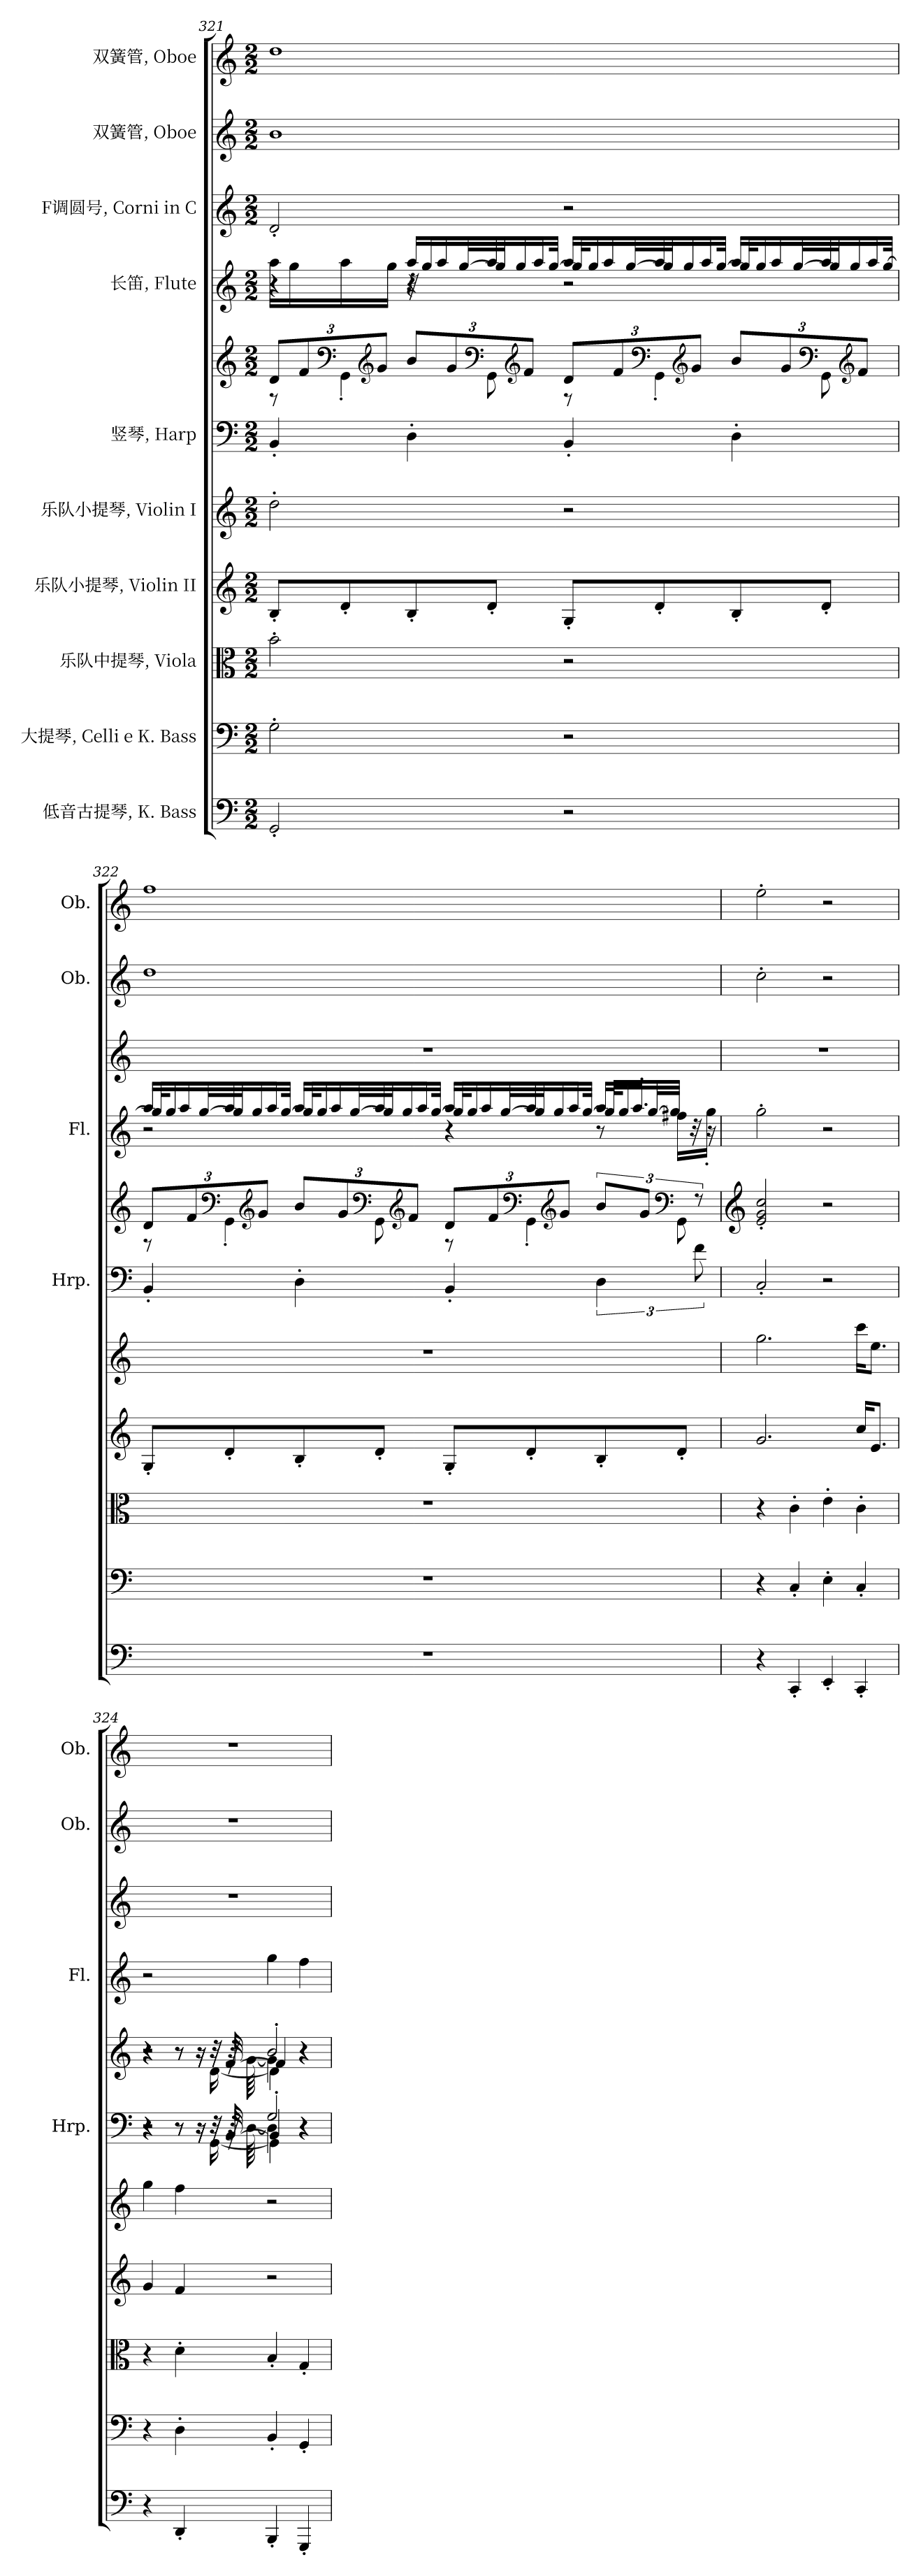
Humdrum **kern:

**kern	**kern	**kern	**kern	**kern	**kern	**kern	**kern	**kern	**kern	**kern
*part10	*part9	*part8	*part7	*part6	*part5	*part5	*part4	*part3	*part2	*part1
*staff11	*staff10	*staff9	*staff8	*staff7	*staff6	*staff5	*staff4	*staff3	*staff2	*staff1
*I"低音古提琴, K. Bass	*I"大提琴, Celli e K. Bass	*I"乐队中提琴, Viola	*I"乐队小提琴, Violin II	*I"乐队小提琴, Violin I	*I"竖琴, Harp	*	*I"长笛, Flute	*I"F调圆号, Corni in C	*I"双簧管, Oboe	*I"双簧管, Oboe
*	*	*	*	*	*I'Hrp.	*	*I'Fl.	*	*I'Ob.	*I'Ob.
!!LO:PB:g=z
*clefF4	*clefF4	*clefC3	*clefG2	*clefG2	*clefF4	*clefG2	*clefG2	*clefG2	*clefG2	*clefG2
*	*	*	*	*	*	*	*	*ITrd4c7	*	*
*k[]	*k[]	*k[]	*k[]	*k[]	*k[]	*k[]	*k[]	*k[b-]	*k[]	*k[]
*M2/2	*M2/2	*M2/2	*M2/2	*M2/2	*M2/2	*M2/2	*M2/2	*M2/2	*M2/2	*M2/2
*	*	*	*	*	*	*Xbrackettup	*	*	*	*
=321	=321	=321	=321	=321	=321	=321	=321	=321	=321	=321
*	*	*	*	*	*	*^	*^	*	*	*
*	*	*	*	*	*	*	*	*	*^	*	*	*
2GG'/	2G'\	2b'\	8B'/L	2dd'\	4BB'/	12d/L	8r	4r	16aa\LL	4r	2G'/	1b	1dd
.	.	.	.	.	.	.	.	.	16gg\	.	.	.	.
.	.	.	.	.	.	12f/	.	.	.	.	.	.	.
*	*	*	*	*	*	*clefF4	*	*	*	*	*	*	*
.	.	.	8d'/	.	.	.	4GG'\	.	16aa\	.	.	.	.
*	*	*	*	*	*	*clefG2	*	*	*	*	*	*	*
.	.	.	.	.	.	12g/J	.	.	.	.	.	.	.
.	.	.	.	.	.	.	.	.	16gg\JJ	.	.	.	.
.	.	.	8B'/	.	4D'\	12b/L	.	16aa/LL	4r	32r	.	.	.
.	.	.	.	.	.	.	.	.	.	16gg/LL	.	.	.
.	.	.	.	.	.	.	.	16aa/	.	.	.	.	.
.	.	.	.	.	.	12g/	.	.	.	.	.	.	.
.	.	.	.	.	.	.	.	.	.	[32gg/L	.	.	.
*	*	*	*	*	*	*clefF4	*	*	*	*	*	*	*
.	.	.	8d'/J	.	.	.	8GG\	16aa/	.	32gg/J]	.	.	.
.	.	.	.	.	.	.	.	.	.	16gg/	.	.	.
*	*	*	*	*	*	*clefG2	*	*	*	*	*	*	*
.	.	.	.	.	.	12f/J	.	.	.	.	.	.	.
.	.	.	.	.	.	.	.	16aa/JJ	.	.	.	.	.
.	.	.	.	.	.	.	.	.	.	[32gg/JJk	.	.	.
2r	2r	2r	8G'/L	2r	4BB'/	12d/L	8r	16aa/LL	2r	32gg/KLL]	2r	.	.
.	.	.	.	.	.	.	.	.	.	16gg/	.	.	.
.	.	.	.	.	.	.	.	16aa/	.	.	.	.	.
.	.	.	.	.	.	12f/	.	.	.	.	.	.	.
.	.	.	.	.	.	.	.	.	.	[32gg/L	.	.	.
*	*	*	*	*	*	*clefF4	*	*	*	*	*	*	*
.	.	.	8d'/	.	.	.	4GG'\	16aa/	.	32gg/J]	.	.	.
.	.	.	.	.	.	.	.	.	.	16gg/	.	.	.
*	*	*	*	*	*	*clefG2	*	*	*	*	*	*	*
.	.	.	.	.	.	12g/J	.	.	.	.	.	.	.
.	.	.	.	.	.	.	.	16aa/JJ	.	.	.	.	.
.	.	.	.	.	.	.	.	.	.	[32gg/JJk	.	.	.
.	.	.	8B'/	.	4D'\	12b/L	.	16aa/LL	.	32gg/KLL]	.	.	.
.	.	.	.	.	.	.	.	.	.	16gg/	.	.	.
.	.	.	.	.	.	.	.	16aa/	.	.	.	.	.
.	.	.	.	.	.	12g/	.	.	.	.	.	.	.
.	.	.	.	.	.	.	.	.	.	[32gg/L	.	.	.
*	*	*	*	*	*	*clefF4	*	*	*	*	*	*	*
.	.	.	8d'/J	.	.	.	8GG\	16aa/	.	32gg/J]	.	.	.
.	.	.	.	.	.	.	.	.	.	16gg/	.	.	.
*	*	*	*	*	*	*clefG2	*	*	*	*	*	*	*
.	.	.	.	.	.	12f/J	.	.	.	.	.	.	.
.	.	.	.	.	.	.	.	16aa/JJ	.	.	.	.	.
.	.	.	.	.	.	.	.	.	.	[32gg/JJk	.	.	.
!!LO:PB:g=z
=322	=322	=322	=322	=322	=322	=322	=322	=322	=322	=322	=322	=322	=322
1r	1r	1r	8G'/L	1r	4BB'/	12d/L	8r	16aa/LL	2r	32gg/KLL]	1r	1dd	1ff
.	.	.	.	.	.	.	.	.	.	16gg/	.	.	.
.	.	.	.	.	.	.	.	16aa/	.	.	.	.	.
.	.	.	.	.	.	12f/	.	.	.	.	.	.	.
.	.	.	.	.	.	.	.	.	.	[32gg/L	.	.	.
*	*	*	*	*	*	*clefF4	*	*	*	*	*	*	*
.	.	.	8d'/	.	.	.	4GG'\	16aa/	.	32gg/J]	.	.	.
.	.	.	.	.	.	.	.	.	.	16gg/	.	.	.
*	*	*	*	*	*	*clefG2	*	*	*	*	*	*	*
.	.	.	.	.	.	12g/J	.	.	.	.	.	.	.
.	.	.	.	.	.	.	.	16aa/JJ	.	.	.	.	.
.	.	.	.	.	.	.	.	.	.	[32gg/JJk	.	.	.
.	.	.	8B'/	.	4D'\	12b/L	.	16aa/LL	.	32gg/KLL]	.	.	.
.	.	.	.	.	.	.	.	.	.	16gg/	.	.	.
.	.	.	.	.	.	.	.	16aa/	.	.	.	.	.
.	.	.	.	.	.	12g/	.	.	.	.	.	.	.
.	.	.	.	.	.	.	.	.	.	[32gg/L	.	.	.
*	*	*	*	*	*	*clefF4	*	*	*	*	*	*	*
.	.	.	8d'/J	.	.	.	8GG\	16aa/	.	32gg/J]	.	.	.
.	.	.	.	.	.	.	.	.	.	16gg/	.	.	.
*	*	*	*	*	*	*clefG2	*	*	*	*	*	*	*
.	.	.	.	.	.	12f/J	.	.	.	.	.	.	.
.	.	.	.	.	.	.	.	16aa/JJ	.	.	.	.	.
.	.	.	.	.	.	.	.	.	.	[32gg/JJk	.	.	.
.	.	.	8G'/L	.	4BB'/	12d/L	8r	16aa/LL	4r	32gg/KLL]	.	.	.
.	.	.	.	.	.	.	.	.	.	16gg/	.	.	.
.	.	.	.	.	.	.	.	16aa/	.	.	.	.	.
.	.	.	.	.	.	12f/	.	.	.	.	.	.	.
.	.	.	.	.	.	.	.	.	.	[32gg/L	.	.	.
*	*	*	*	*	*	*clefF4	*	*	*	*	*	*	*
.	.	.	8d'/	.	.	.	4GG'\	16aa/	.	32gg/J]	.	.	.
.	.	.	.	.	.	.	.	.	.	16gg/	.	.	.
*	*	*	*	*	*	*clefG2	*	*	*	*	*	*	*
.	.	.	.	.	.	12g/J	.	.	.	.	.	.	.
.	.	.	.	.	.	.	.	16aa/JJ	.	.	.	.	.
.	.	.	.	.	.	.	.	.	.	[32gg/JJk	.	.	.
*	*	*	*	*	*	*brackettup	*	*	*	*	*	*	*
.	.	.	8B'/	.	6D\	12b/L	.	16aa/KL	8r	32gg/KLL]	.	.	.
.	.	.	.	.	.	.	.	.	.	16gg/	.	.	.
.	.	.	.	.	.	.	.	8.aa'/J	.	.	.	.	.
.	.	.	.	.	.	12g/J	.	.	.	.	.	.	.
.	.	.	.	.	.	.	.	.	.	[32gg/L	.	.	.
*	*	*	*	*	*	*clefF4	*	*	*	*	*	*	*
.	.	.	8d'/J	.	.	.	8GG\	.	16ff#X\LL	32gg/JJJ]	.	.	.
.	.	.	.	.	.	.	.	.	.	32r	.	.	.
.	.	.	.	.	12f\	12r	.	.	.	.	.	.	.
.	.	.	.	.	.	.	.	.	16gg'\JJ	16r	.	.	.
*	*	*	*	*	*	*v	*v	*	*	*	*	*	*
*	*	*	*	*	*	*	*v	*v	*v	*	*	*
!!LO:PB:g=z
=323	=323	=323	=323	=323	=323	=323	=323	=323	=323	=323
*	*	*	*	*	*	*clefG2	*	*	*	*
4r	4r	4r	2.g/	2.gg\	2C'/	2e/' 2g/' 2cc/'	2gg'\	1r	2cc'\	2ee'\
4CC'/	4C'/	4c'\	.	.	.	.	.	.	.	.
4EE'/	4E'\	4e'\	.	.	2r	2r	2r	.	2r	2r
4CC'/	4C'/	4c'\	16cc/KL	16ccc\KL	.	.	.	.	.	.
.	.	.	8.e/J	8.ee\J	.	.	.	.	.	.
=324	=324	=324	=324	=324	=324	=324	=324	=324	=324	=324
*	*	*	*	*	*^	*^	*	*	*	*
*	*	*	*	*	*	*^	*	*^	*	*	*	*
*	*	*	*	*	*	*	*^	*	*	*^	*	*	*	*
4r	4r	4r	4g/	4gg\	2r	4r	4r	4r	2r	4r	4r	4r	2r	1r	1r	1r
4DD'/	4D'\	4d'\	4f/	4ff\	.	8r	8r	8r	.	8r	8r	8r	.	.	.	.
.	.	.	.	.	.	16r	16r	16r	.	16r	16r	16r	.	.	.	.
.	.	.	.	.	.	32r	32r	[16GG\	.	32r	32r	[16d\	.	.	.	.
.	.	.	.	.	.	64r	[32BB/	.	.	64r	[32f/	.	.	.	.	.
.	.	.	.	.	.	[64D\	.	.	.	[64g\	.	.	.	.	.	.
4BBB'/	4BB'/	4B'/	2r	2r	2G'/	4D\]	4BB/]	4GG\]	2b'/	4g\]	4f/]	4d\]	4gg\	.	.	.
4GGG'/	4GG'/	4G'/	.	.	.	4r	4r	4r	.	4r	4r	4r	4ff\	.	.	.
*	*	*	*	*	*v	*v	*v	*v	*	*	*	*	*	*	*	*
*	*	*	*	*	*	*v	*v	*v	*v	*	*	*	*
=	=	=	=	=	=	=	=	=	=	=
*-	*-	*-	*-	*-	*-	*-	*-	*-	*-	*-
